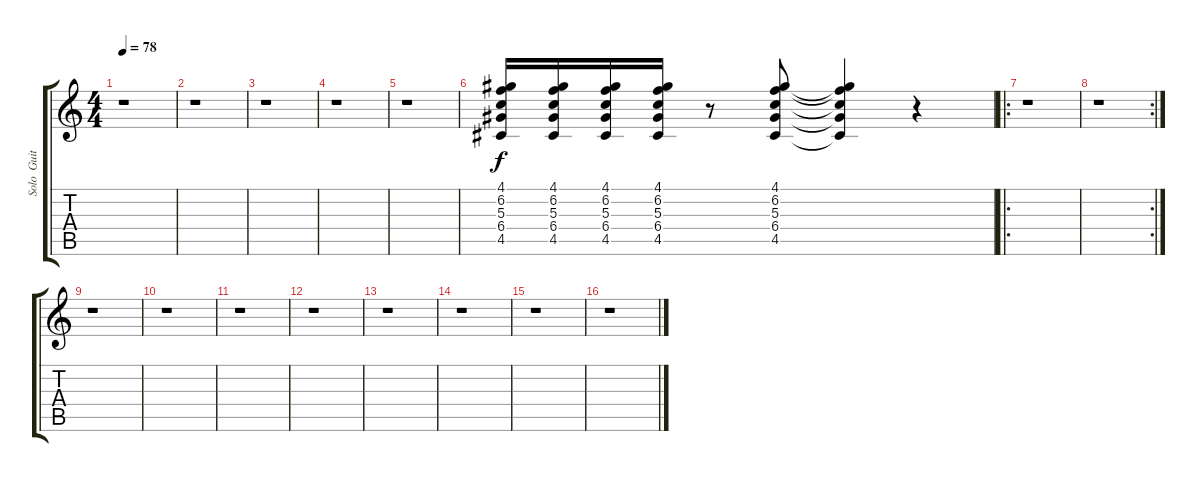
\track ("Solo  Guitar" "Solo  Guit") {instrument electricguitarclean}
\staff {score tabs}
\tuning (E4 B3 G3 D3 A2 E2) {hide}
\ts (4 4)
\tempo 78
\clef g2
\ks c
r.1{dy f instrument electricguitarclean} |
r.1 |
r.1 |
r.1 |
r.1 |
(4.1 6.2 5.3 6.4 4.5).16 (4.1 6.2 5.3 6.4 4.5).16 (4.1 6.2 5.3 6.4 4.5).16 (4.1 6.2 5.3 6.4 4.5).16 r.8 (4.1 6.2 5.3 6.4 4.5).8 (4.1{t} 6.2{t} 5.3{t} 6.4{t} 4.5{t}).4 r.4 |
\ro
r.1 |
\rc 2
r.1 |
r.1 |
r.1 |
r.1 |
r.1 |
r.1 |
r.1 |
r.1 |
r.1
